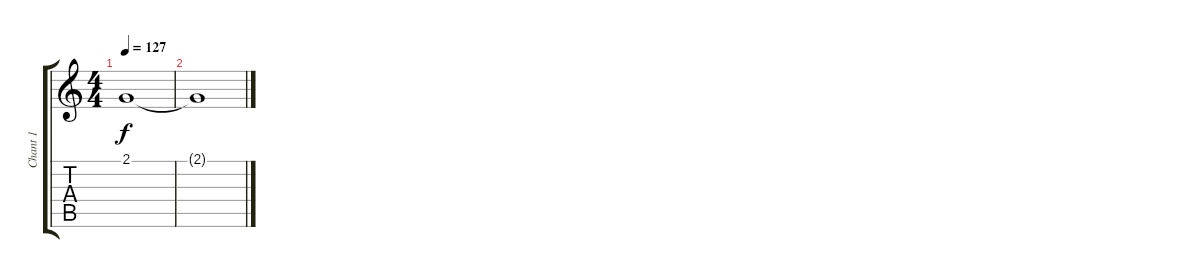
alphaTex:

\track ("Chant 1" "Chant 1") {instrument lead8bassandlead}
\staff {score tabs}
\tuning (F4 C4 Ab3 Eb3 Bb2 F2) {hide}
\ts (4 4)
\tempo 127
\clef g2
\ks c
2.1{t}.1{dy f} |
2.1{t}.1{volume 8}
